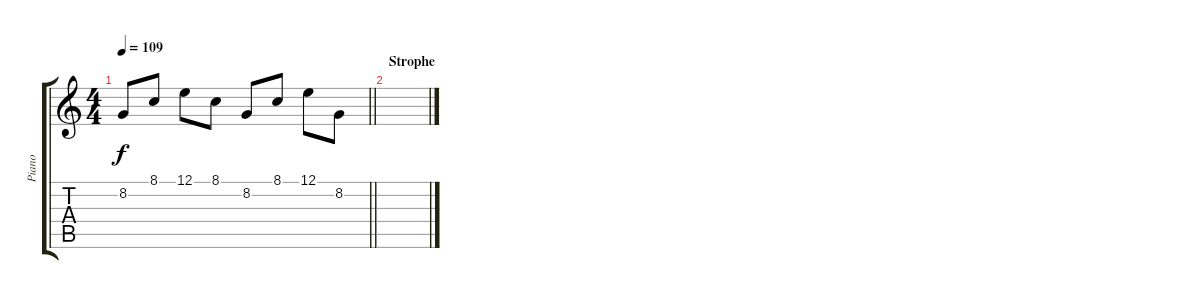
\track ("Piano" "Piano") {instrument brightacousticpiano}
\staff {score tabs}
\tuning (E4 B3 G3 D3 A2 E2) {hide}
\ts (4 4)
\tempo 109
\clef g2
\barLineRight lightlight
\ks c
8.2.8{dy f} 8.1.8 12.1.8 8.1.8 8.2.8 8.1.8 12.1.8 8.2.8 |
\section ("" "Strophe")
